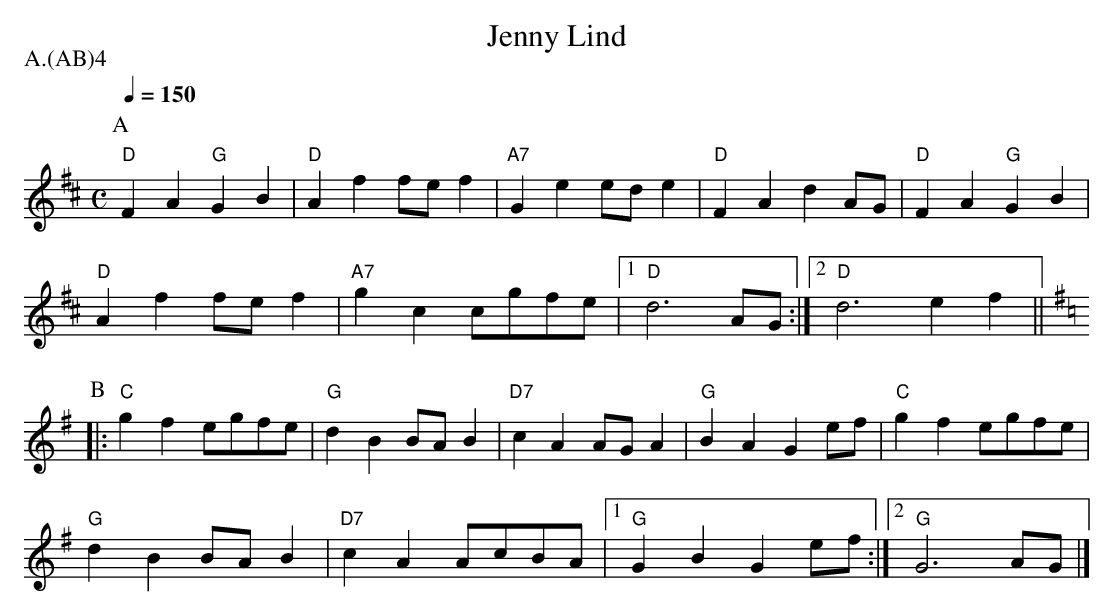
X:1
T: Jenny Lind
P: A.(AB)4
M: C
K: D
L: 1/4
Q: 150
P: A
"D" F A "G" G B | "D" A f f/e/ f | "A7" G e e/d/ e |\
"D" F A d A/G/ | "D" F A "G" G B |
"D" A f f/e/ f | "A7" g c c/g/f/e/ | [1 "D" d3 A/G/ :| [2 "D" d3 ef ||
K: G
P: B
|: "C" g f e/g/f/e/ | "G" d B B/A/ B | "D7" c A A/G/ A |\
"G" B A G e/f/ | "C" g f e/g/f/e/ |
"G" d B B/A/ B | "D7" c A A/c/B/A/ | [1 "G" G B G e/f/ :| [2 "G" G3 A/G/ |]
